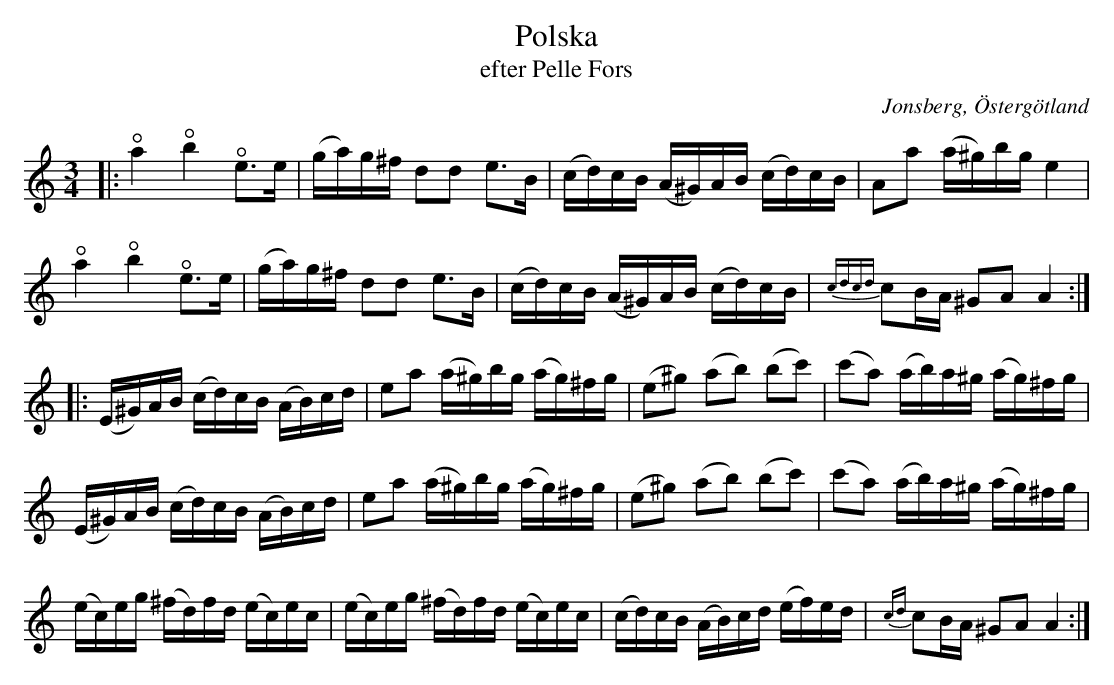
X:1 a
T:Polska
T:efter Pelle Fors
O:Jonsberg, Östergötland
U:o +open+
M:3/4
L:1/16
K:Am
|:oa4 ob4 oe3e|(ga)g^f d2d2 e3B|(cd)cB (A^G)AB (cd)cB|A2a2 (a^g)bg e4|
oa4 ob4 oe3e|(ga)g^f d2d2 e3B|(cd)cB (A^G)AB (cd)cB|{cdcd}c2BA ^G2A2 A4:|
|:(E^G)AB (cd)cB (AB)cd|e2a2 (a^g)bg (ag)^fg|(e2^g2) (a2b2) (b2c'2)|(c'2a2) (ab)a^g (ag)^fg|
(E^G)AB (cd)cB (AB)cd|e2a2 (a^g)bg (ag)^fg|(e2^g2) (a2b2) (b2c'2)|(c'2a2) (ab)a^g (ag)^fg|
(ec)eg (^fd)fd (ec)ec|(ec)eg (^fd)fd (ec)ec|(cd)cB (AB)cd (ef)ed|{cd}c2BA ^G2A2 A4:|
